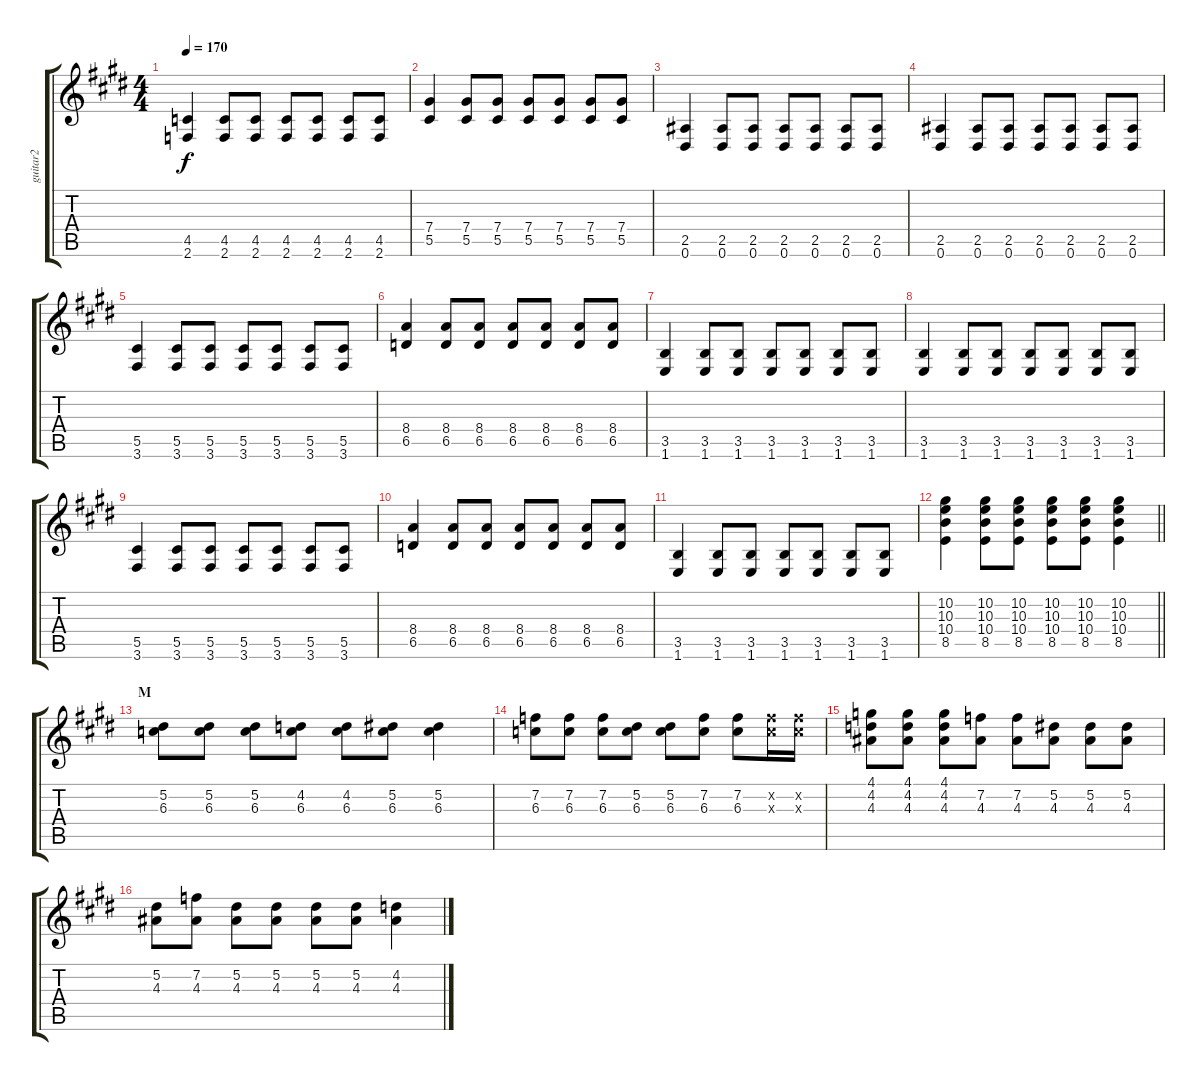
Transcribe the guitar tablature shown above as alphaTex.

\track ("guitar2" "guitar2") {instrument distortionguitar}
\staff {score tabs}
\tuning (Eb4 Bb3 Gb3 Db3 Ab2 Eb2) {hide}
\ts (4 4)
\tempo 170
\clef g2
\ks e
(4.5 2.6).4{dy f} (4.5 2.6).8 (4.5 2.6).8 (4.5 2.6).8 (4.5 2.6).8 (4.5 2.6).8 (4.5 2.6).8 |
(7.4 5.5).4 (7.4 5.5).8 (7.4 5.5).8 (7.4 5.5).8 (7.4 5.5).8 (7.4 5.5).8 (7.4 5.5).8 |
(2.5 0.6).4 (2.5 0.6).8 (2.5 0.6).8 (2.5 0.6).8 (2.5 0.6).8 (2.5 0.6).8 (2.5 0.6).8 |
(2.5 0.6).4 (2.5 0.6).8 (2.5 0.6).8 (2.5 0.6).8 (2.5 0.6).8 (2.5 0.6).8 (2.5 0.6).8 |
(5.5 3.6).4 (5.5 3.6).8 (5.5 3.6).8 (5.5 3.6).8 (5.5 3.6).8 (5.5 3.6).8 (5.5 3.6).8 |
(8.4 6.5).4 (8.4 6.5).8 (8.4 6.5).8 (8.4 6.5).8 (8.4 6.5).8 (8.4 6.5).8 (8.4 6.5).8 |
(3.5 1.6).4 (3.5 1.6).8 (3.5 1.6).8 (3.5 1.6).8 (3.5 1.6).8 (3.5 1.6).8 (3.5 1.6).8 |
(3.5 1.6).4 (3.5 1.6).8 (3.5 1.6).8 (3.5 1.6).8 (3.5 1.6).8 (3.5 1.6).8 (3.5 1.6).8 |
(5.5 3.6).4 (5.5 3.6).8 (5.5 3.6).8 (5.5 3.6).8 (5.5 3.6).8 (5.5 3.6).8 (5.5 3.6).8 |
(8.4 6.5).4 (8.4 6.5).8 (8.4 6.5).8 (8.4 6.5).8 (8.4 6.5).8 (8.4 6.5).8 (8.4 6.5).8 |
(3.5 1.6).4 (3.5 1.6).8 (3.5 1.6).8 (3.5 1.6).8 (3.5 1.6).8 (3.5 1.6).8 (3.5 1.6).8 |
\barLineRight lightlight
(10.2 10.3 10.4 8.5).4 (10.2 10.3 10.4 8.5).8 (10.2 10.3 10.4 8.5).8 (10.2 10.3 10.4 8.5).8 (10.2 10.3 10.4 8.5).8 (10.2 10.3 10.4 8.5).4 |
\section ("" "M")
(5.2 6.3).8 (5.2 6.3).8 (5.2 6.3).8 (4.2 6.3).8 (4.2 6.3).8 (5.2 6.3).8 (5.2 6.3).4 |
(7.2 6.3).8 (7.2 6.3).8 (7.2 6.3).8 (5.2 6.3).8 (5.2 6.3).8 (7.2 6.3).8 (7.2 6.3).8 (7.2{x} 6.3{x}).16 (7.2{x} 6.3{x}).16 |
(4.1 4.2 4.3).8 (4.1 4.2 4.3).8 (4.1 4.2 4.3).8 (7.2 4.3).8 (7.2 4.3).8 (5.2 4.3).8 (5.2 4.3).8 (5.2 4.3).8 |
(5.2 4.3).8 (7.2 4.3).8 (5.2 4.3).8 (5.2 4.3).8 (5.2 4.3).8 (5.2 4.3).8 (4.2 4.3).4
